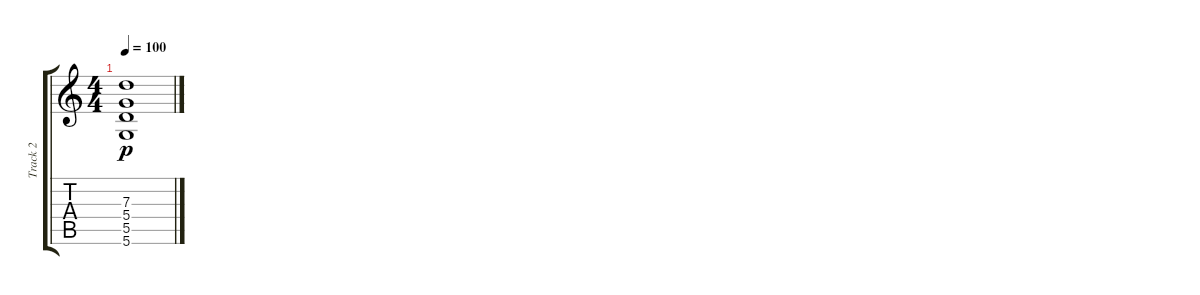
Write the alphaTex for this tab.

\track ("Track 2" "Track 2") {instrument distortionguitar}
\staff {score tabs}
\tuning (E4 B3 G3 D3 A2 D2) {hide}
\ts (4 4)
\tempo 100
\clef g2
\ks c
(7.3 5.4 5.5 5.6).1{dy p}
